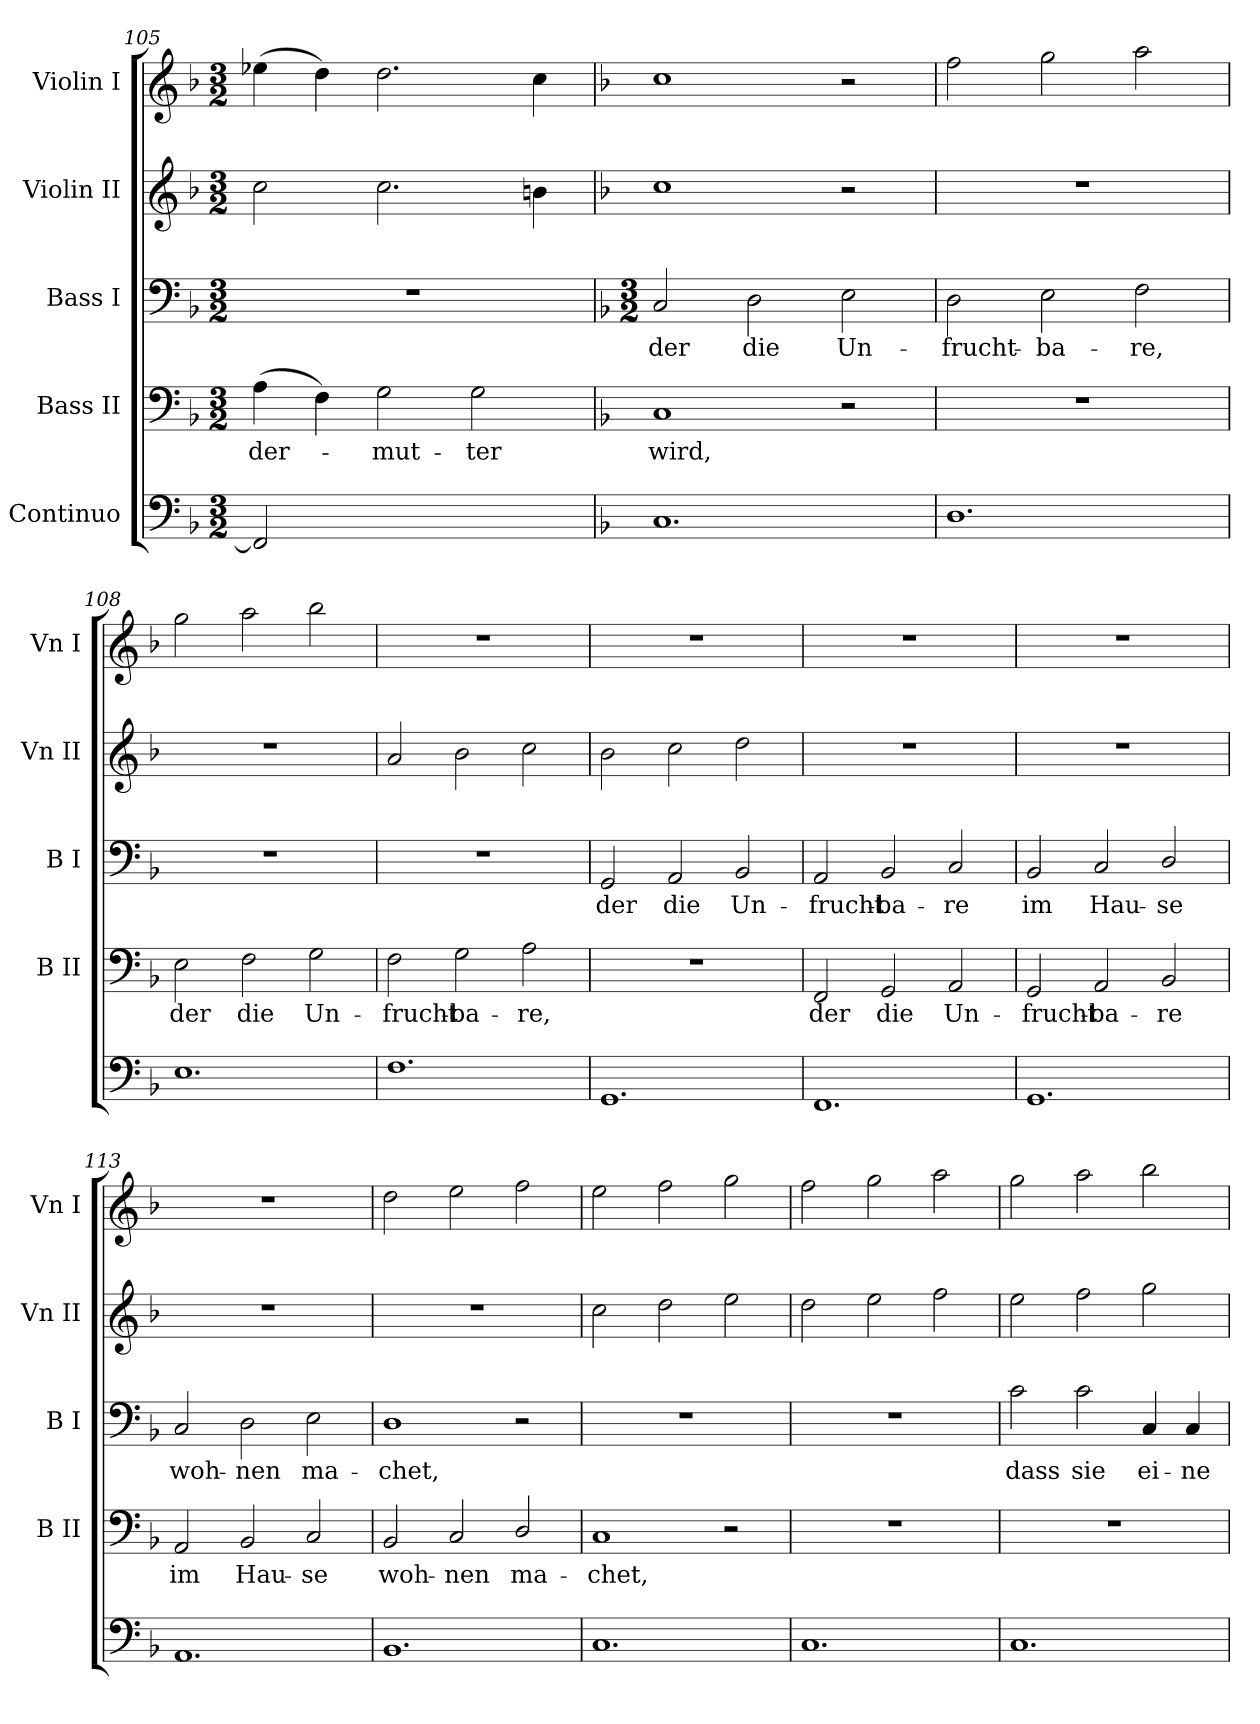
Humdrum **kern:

**kern	**text	**kern	**text	**kern	**text	**kern	**kern
*part5	*part5	*part4	*part4	*part3	*part3	*part2	*part1
*staff5	*staff5	*staff4	*staff4	*staff3	*staff3	*staff2	*staff1
*I"Continuo	*	*I"Bass II	*	*I"Bass I	*	*I"Violin II	*I"Violin I
*	*	*I'B II	*	*I'B I	*	*I'Vn II	*I'Vn I
*clefF4	*	*clefF4	*	*clefF4	*	*clefG2	*clefG2
*k[b-]	*	*k[b-]	*	*k[b-]	*	*k[b-]	*k[b-]
*F:	*	*F:	*	*F:	*	*F:	*F:
*M3/2	*	*M3/2	*	*M3/2	*	*M3/2	*M3/2
=105	=105	=105	=105	=105	=105	=105	=105
!	!	!	!LO:LY:b	!	!	!	!
2FF]	.	(>4A	der-	1.r	.	2cc	(>4ee-X
.	.	4F)	.	.	.	.	4dd)
!	!LO:LY:b	!	!LO:LY:b	!	!	!	!
[2GGyy	4	2G	mut-	.	.	2.cc	2.dd
!	!	!	!LO:LY:b	!	!	!	!
2GGyy]	.	2G	-ter	.	.	.	.
.	.	.	.	.	.	4bn	4cc
!!LO:LB:g=z
=106	=106	=106	=106	=106	=106	=106	=106
*	*	*	*	*k[b-]	*	*	*
*	*	*	*	*F:	*	*	*
*	*	*	*	*M3/2	*	*	*
!	!	!	!LO:LY:b	!	!LO:LY:b	!	!
1.C	.	1C	wird,	2C	der	1cc	1cc
!	!	!	!	!	!LO:LY:b	!	!
.	.	.	.	2D	die	.	.
!	!	!	!	!	!LO:LY:b	!	!
.	.	2r	.	2E	Un-	2r	2r
=107	=107	=107	=107	=107	=107	=107	=107
!	!	!LO:N:vis=1	!	!	!LO:LY:b	!LO:N:vis=1	!
1.D	.	1.r	.	2D	-frucht-	1.r	2ff
!	!	!	!	!	!LO:LY:b	!	!
.	.	.	.	2E	-ba-	.	2gg
!	!	!	!	!	!LO:LY:b	!	!
.	.	.	.	2F	-re,	.	2aa
=108	=108	=108	=108	=108	=108	=108	=108
!	!	!	!LO:LY:b	!LO:N:vis=1	!	!LO:N:vis=1	!
1.E	.	2E	der	1.r	.	1.r	2gg
!	!	!	!LO:LY:b	!	!	!	!
.	.	2F	die	.	.	.	2aa
!	!	!	!LO:LY:b	!	!	!	!
.	.	2G	Un-	.	.	.	2bb-
=109	=109	=109	=109	=109	=109	=109	=109
!	!	!	!LO:LY:b	!LO:N:vis=1	!	!	!LO:N:vis=1
1.F	.	2F	-frucht-	1.r	.	2a	1.r
!	!	!	!LO:LY:b	!	!	!	!
.	.	2G	-ba-	.	.	2b-	.
!	!	!	!LO:LY:b	!	!	!	!
.	.	2A	-re,	.	.	2cc	.
=110	=110	=110	=110	=110	=110	=110	=110
!	!	!LO:N:vis=1	!	!	!LO:LY:b	!	!LO:N:vis=1
1.GG	.	1.r	.	2GG	der	2b-	1.r
!	!	!	!	!	!LO:LY:b	!	!
.	.	.	.	2AA	die	2cc	.
!	!	!	!	!	!LO:LY:b	!	!
.	.	.	.	2BB-	Un-	2dd	.
=111	=111	=111	=111	=111	=111	=111	=111
!	!	!	!LO:LY:b	!	!LO:LY:b	!LO:N:vis=1	!LO:N:vis=1
1.FF	.	2FF	der	2AA	-frucht-	1.r	1.r
!	!	!	!LO:LY:b	!	!LO:LY:b	!	!
.	.	2GG	die	2BB-	-ba-	.	.
!	!	!	!LO:LY:b	!	!LO:LY:b	!	!
.	.	2AA	Un-	2C	-re	.	.
=112	=112	=112	=112	=112	=112	=112	=112
!	!	!	!LO:LY:b	!	!LO:LY:b	!LO:N:vis=1	!LO:N:vis=1
1.GG	.	2GG	-frucht-	2BB-	im	1.r	1.r
!	!	!	!LO:LY:b	!	!LO:LY:b	!	!
.	.	2AA	-ba-	2C	Hau-	.	.
!	!	!	!LO:LY:b	!	!LO:LY:b	!	!
.	.	2BB-	-re	2D/	-se	.	.
!!LO:LB:g=z
=113	=113	=113	=113	=113	=113	=113	=113
!	!	!	!LO:LY:b	!	!LO:LY:b	!LO:N:vis=1	!LO:N:vis=1
1.AA	.	2AA	im	2C	woh-	1.r	1.r
!	!	!	!LO:LY:b	!	!LO:LY:b	!	!
.	.	2BB-	Hau-	2D	-nen	.	.
!	!	!	!LO:LY:b	!	!LO:LY:b	!	!
.	.	2C	-se	2E	ma-	.	.
=114	=114	=114	=114	=114	=114	=114	=114
!	!	!	!LO:LY:b	!	!LO:LY:b	!LO:N:vis=1	!
1.BB-	.	2BB-	woh-	1D	-chet,	1.r	2dd
!	!	!	!LO:LY:b	!	!	!	!
.	.	2C	-nen	.	.	.	2ee
!	!	!	!LO:LY:b	!	!	!	!
.	.	2D/	ma-	2r	.	.	2ff
=115	=115	=115	=115	=115	=115	=115	=115
!	!	!	!LO:LY:b	!LO:N:vis=1	!	!	!
1.C	.	1C	-chet,	1.r	.	2cc	2ee
.	.	.	.	.	.	2dd	2ff
.	.	2r	.	.	.	2ee	2gg
=116	=116	=116	=116	=116	=116	=116	=116
!	!	!LO:N:vis=1	!	!LO:N:vis=1	!	!	!
1.C	.	1.r	.	1.r	.	2dd	2ff
.	.	.	.	.	.	2ee	2gg
.	.	.	.	.	.	2ff	2aa
=117	=117	=117	=117	=117	=117	=117	=117
!	!	!LO:N:vis=1	!	!	!LO:LY:b	!	!
1.C	.	1.r	.	2c	dass	2ee	2gg
!	!	!	!	!	!LO:LY:b	!	!
.	.	.	.	2c	sie	2ff	2aa
!	!	!	!	!	!LO:LY:b	!	!
.	.	.	.	4C	ei-	2gg	2bb-
!	!	!	!	!	!LO:LY:b	!	!
.	.	.	.	4C	-ne	.	.
=	=	=	=	=	=	=	=
*-	*-	*-	*-	*-	*-	*-	*-
